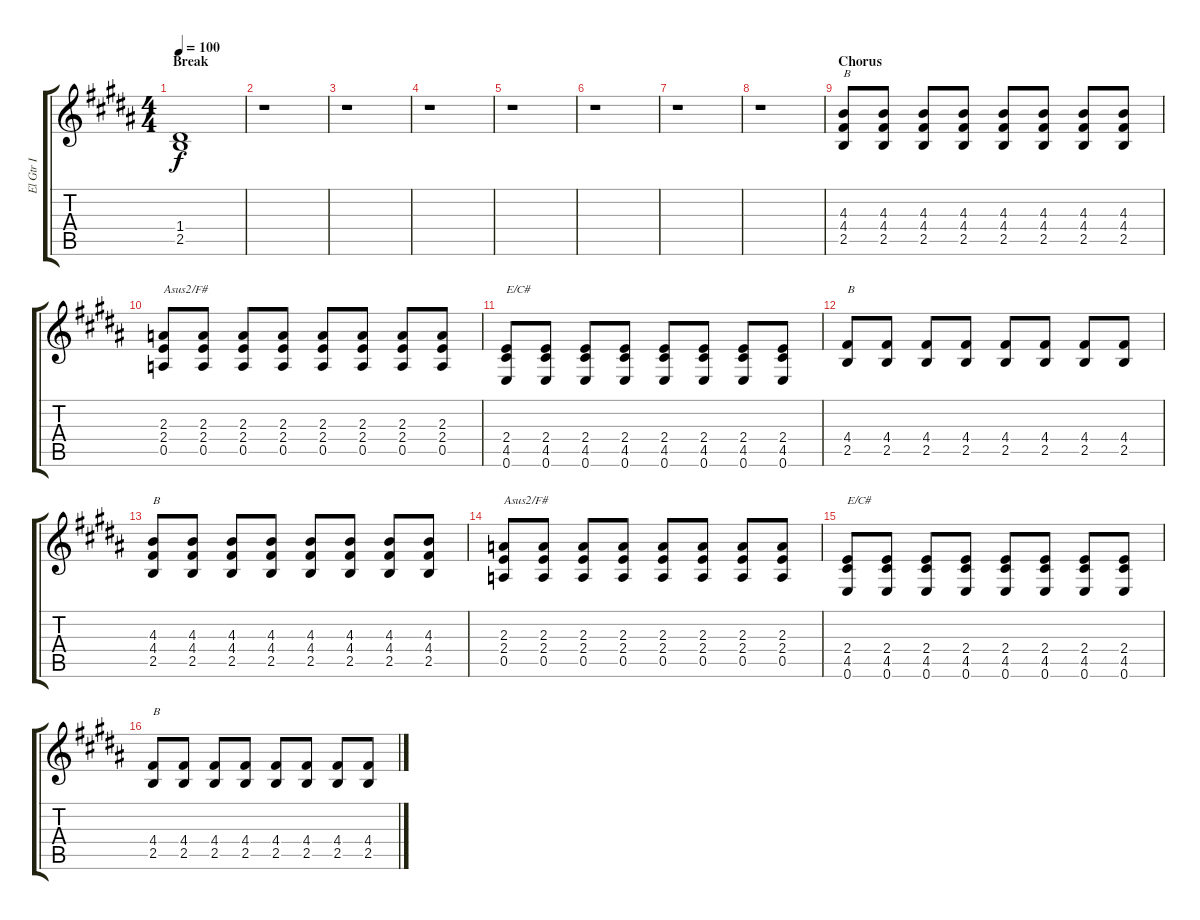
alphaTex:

\track ("El Gtr I" "El Gtr I") {instrument overdrivenguitar}
\staff {score tabs}
\tuning (E4 B3 G3 D3 A2 E2) {hide}
\ts (4 4)
\section ("" "Break")
\tempo 100
\clef g2
\ks b
(1.4 2.5).1{dy f volume 6} |
r.1 |
r.1 |
r.1 |
r.1 |
r.1 |
r.1 |
r.1{volume 7} |
\section ("" "Chorus")
(4.3 4.4 2.5).8{txt "B" volume 9} (4.3 4.4 2.5).8 (4.3 4.4 2.5).8 (4.3 4.4 2.5).8 (4.3 4.4 2.5).8 (4.3 4.4 2.5).8 (4.3 4.4 2.5).8 (4.3 4.4 2.5).8 |
(2.3 2.4 0.5).8{txt "Asus2/F#"} (2.3 2.4 0.5).8 (2.3 2.4 0.5).8 (2.3 2.4 0.5).8 (2.3 2.4 0.5).8 (2.3 2.4 0.5).8 (2.3 2.4 0.5).8 (2.3 2.4 0.5).8 |
(2.4 4.5 0.6).8{txt "E/C#"} (2.4 4.5 0.6).8 (2.4 4.5 0.6).8 (2.4 4.5 0.6).8 (2.4 4.5 0.6).8 (2.4 4.5 0.6).8 (2.4 4.5 0.6).8 (2.4 4.5 0.6).8 |
(4.4 2.5).8{txt "B"} (4.4 2.5).8 (4.4 2.5).8 (4.4 2.5).8 (4.4 2.5).8 (4.4 2.5).8 (4.4 2.5).8 (4.4 2.5).8 |
(4.3 4.4 2.5).8{txt "B" volume 11} (4.3 4.4 2.5).8 (4.3 4.4 2.5).8 (4.3 4.4 2.5).8 (4.3 4.4 2.5).8 (4.3 4.4 2.5).8 (4.3 4.4 2.5).8 (4.3 4.4 2.5).8 |
(2.3 2.4 0.5).8{txt "Asus2/F#"} (2.3 2.4 0.5).8 (2.3 2.4 0.5).8 (2.3 2.4 0.5).8 (2.3 2.4 0.5).8 (2.3 2.4 0.5).8 (2.3 2.4 0.5).8 (2.3 2.4 0.5).8 |
(2.4 4.5 0.6).8{txt "E/C#"} (2.4 4.5 0.6).8 (2.4 4.5 0.6).8 (2.4 4.5 0.6).8 (2.4 4.5 0.6).8 (2.4 4.5 0.6).8 (2.4 4.5 0.6).8 (2.4 4.5 0.6).8 |
(4.4 2.5).8{txt "B"} (4.4 2.5).8 (4.4 2.5).8 (4.4 2.5).8 (4.4 2.5).8 (4.4 2.5).8 (4.4 2.5).8 (4.4 2.5).8
